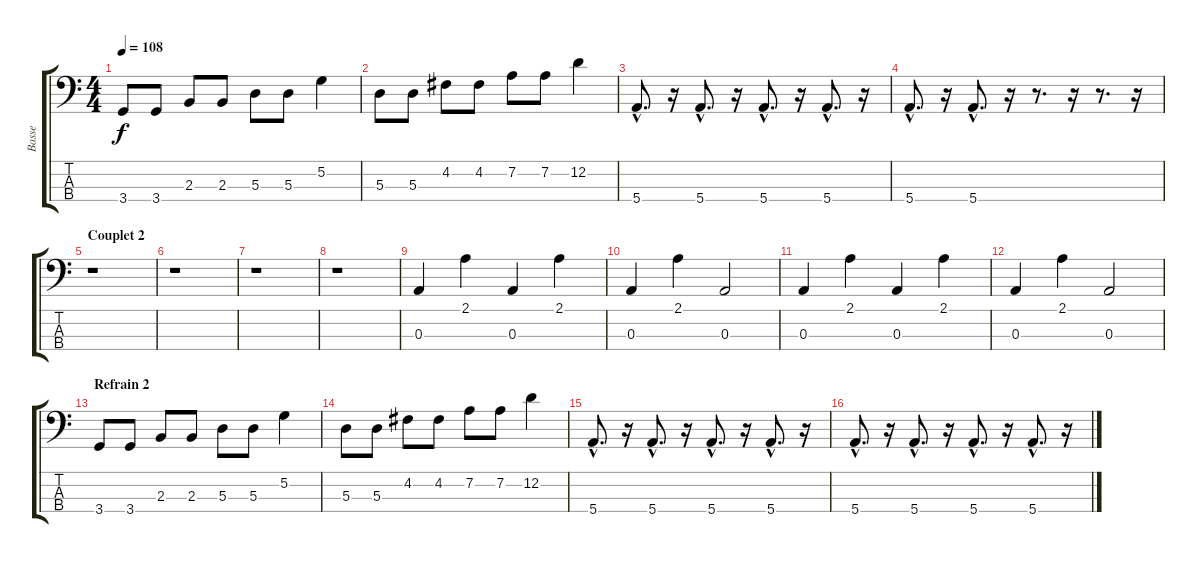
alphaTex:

\track ("Basse" "Basse") {instrument electricbassfinger}
\staff {score tabs}
\tuning (G2 D2 A1 E1) {hide}
\ts (4 4)
\tempo 108
\clef f4
\ks c
3.4.8{dy f} 3.4.8 2.3.8 2.3.8 5.3.8 5.3.8 5.2.4 |
5.3.8 5.3.8 4.2.8 4.2.8 7.2.8 7.2.8 12.2.4 |
5.4{hac}.8{d} r.16 5.4{hac}.8{d} r.16 5.4{hac}.8{d} r.16 5.4{hac}.8{d} r.16 |
5.4{hac}.8{d} r.16 5.4{hac}.8{d} r.16 r.8{d} r.16 r.8{d} r.16 |
\section ("" "Couplet 2")
r.1 |
r.1 |
r.1 |
r.1 |
0.3.4 2.1.4 0.3.4 2.1.4 |
0.3.4 2.1.4 0.3.2 |
0.3.4 2.1.4 0.3.4 2.1.4 |
0.3.4 2.1.4 0.3.2 |
\section ("" "Refrain 2")
3.4.8 3.4.8 2.3.8 2.3.8 5.3.8 5.3.8 5.2.4 |
5.3.8 5.3.8 4.2.8 4.2.8 7.2.8 7.2.8 12.2.4 |
5.4{hac}.8{d} r.16 5.4{hac}.8{d} r.16 5.4{hac}.8{d} r.16 5.4{hac}.8{d} r.16 |
5.4{hac}.8{d} r.16 5.4{hac}.8{d} r.16 5.4{hac}.8{d} r.16 5.4{hac}.8{d} r.16
